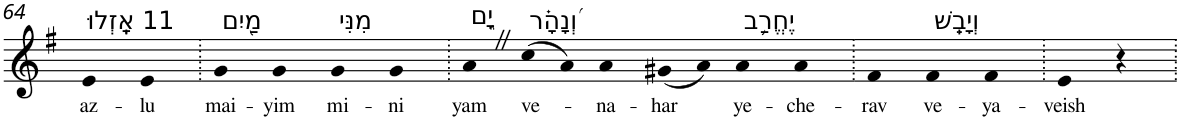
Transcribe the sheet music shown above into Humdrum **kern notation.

**kern	**text
*part1	*part1
*staff1	*staff1
*I"Piano	*
*I'Pno	*
!!LO:PB:g=z
*clefG2	*
*k[f#]	*
*G:	*
=64	=64
!LO:TX:a:t=11 אָֽזְלוּ	!
!	!LO:LY:b
4e	az-
!	!LO:LY:b
4e	-lu
=65.	=65.
!LO:TX:a:t=מַ֭יִם	!
!	!LO:LY:b
4g	mai-
!	!LO:LY:b
4g	-yim
!LO:TX:a:t=מִנִּי	!
!	!LO:LY:b
4g	mi-
!	!LO:LY:b
4g	-ni
=66.	=66.
!LO:TX:a:t=יָ֑ם	!
!	!LO:LY:b
4aZ	yam
!LO:TX:a:t=וְ֝נָהָ֗ר	!
!	!LO:LY:b
(8cc	ve-
8a)	.
!	!LO:LY:b
4a	-na-
!	!LO:LY:b
(8g#X	-har
8a)	.
!LO:TX:a:t=יֶחֱרַ֥ב	!
!	!LO:LY:b
4a	ye-
!	!LO:LY:b
4a	-che-
=67.	=67.
!	!LO:LY:b
4f#	-rav
!LO:TX:a:t=וְיָבֵֽשׁ	!
!	!LO:LY:b
4f#	ve-
!	!LO:LY:b
4f#	-ya-
=68.	=68.
!	!LO:LY:b
4e	-veish
4r	.
=.	=.
*-	*-
